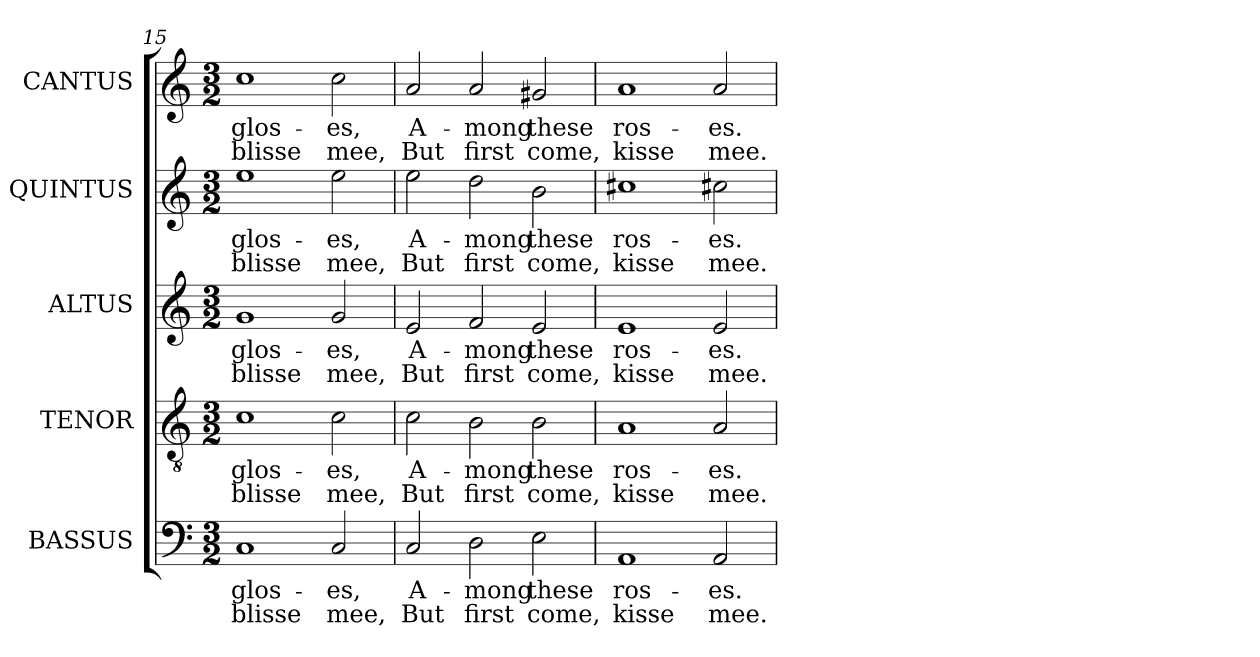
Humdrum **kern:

**kern	**text	**text	**kern	**text	**text	**kern	**text	**text	**kern	**text	**text	**kern	**text	**text
*part5	*part5	*part5	*part4	*part4	*part4	*part3	*part3	*part3	*part2	*part2	*part2	*part1	*part1	*part1
*staff5	*staff5	*staff5	*staff4	*staff4	*staff4	*staff3	*staff3	*staff3	*staff2	*staff2	*staff2	*staff1	*staff1	*staff1
*I"BASSUS	*	*	*I"TENOR	*	*	*I"ALTUS	*	*	*I"QUINTUS	*	*	*I"CANTUS	*	*
*I'B	*	*	*I'T	*	*	*I'A	*	*	*	*	*	*I'S	*	*
*clefF4	*	*	*clefGv2	*	*	*clefG2	*	*	*clefG2	*	*	*clefG2	*	*
*	*	*	*ITrd7c12	*	*	*	*	*	*	*	*	*	*	*
*k[]	*	*	*k[]	*	*	*k[]	*	*	*k[]	*	*	*k[]	*	*
*C:	*	*	*C:	*	*	*C:	*	*	*C:	*	*	*C:	*	*
*M3/2	*	*	*M3/2	*	*	*M3/2	*	*	*M3/2	*	*	*M3/2	*	*
=15	=15	=15	=15	=15	=15	=15	=15	=15	=15	=15	=15	=15	=15	=15
!	!LO:LY:b:color=#000000	!LO:LY:b:color=#000000	!	!	!	!	!	!	!	!	!	!	!	!
!	!	!	!	!LO:LY:b:color=#000000	!LO:LY:b:color=#000000	!	!	!	!	!	!	!	!	!
!	!	!	!	!	!	!	!LO:LY:b:color=#000000	!LO:LY:b:color=#000000	!	!	!	!	!	!
!	!	!	!	!	!	!	!	!	!	!LO:LY:b:color=#000000	!LO:LY:b:color=#000000	!	!	!
!	!	!	!	!	!	!	!	!	!	!	!	!	!LO:LY:b:color=#000000	!LO:LY:b:color=#000000
1Ci	glos-	blisse	1Ci	glos-	blisse	1gi	glos-	blisse	1eei	glos-	blisse	1cci	glos-	blisse
!	!LO:LY:b:color=#000000	!LO:LY:b:color=#000000	!	!	!	!	!	!	!	!	!	!	!	!
!	!	!	!	!LO:LY:b:color=#000000	!LO:LY:b:color=#000000	!	!	!	!	!	!	!	!	!
!	!	!	!	!	!	!	!LO:LY:b:color=#000000	!LO:LY:b:color=#000000	!	!	!	!	!	!
!	!	!	!	!	!	!	!	!	!	!LO:LY:b:color=#000000	!LO:LY:b:color=#000000	!	!	!
!	!	!	!	!	!	!	!	!	!	!	!	!	!LO:LY:b:color=#000000	!LO:LY:b:color=#000000
2Ci/	-es,	mee,	2Ci\	-es,	mee,	2gi/	-es,	mee,	2eei\	-es,	mee,	2cci\	-es,	mee,
=16	=16	=16	=16	=16	=16	=16	=16	=16	=16	=16	=16	=16	=16	=16
!	!LO:LY:b:color=#000000	!LO:LY:b:color=#000000	!	!	!	!	!	!	!	!	!	!	!	!
!	!	!	!	!LO:LY:b:color=#000000	!LO:LY:b:color=#000000	!	!	!	!	!	!	!	!	!
!	!	!	!	!	!	!	!LO:LY:b:color=#000000	!LO:LY:b:color=#000000	!	!	!	!	!	!
!	!	!	!	!	!	!	!	!	!	!LO:LY:b:color=#000000	!LO:LY:b:color=#000000	!	!	!
!	!	!	!	!	!	!	!	!	!	!	!	!	!LO:LY:b:color=#000000	!LO:LY:b:color=#000000
2Ci/	A-	But	2Ci\	A-	But	2ei/	A-	But	2eei\	A-	But	2ai/	A-	But
!	!LO:LY:b:color=#000000	!LO:LY:b:color=#000000	!	!	!	!	!	!	!	!	!	!	!	!
!	!	!	!	!LO:LY:b:color=#000000	!LO:LY:b:color=#000000	!	!	!	!	!	!	!	!	!
!	!	!	!	!	!	!	!LO:LY:b:color=#000000	!LO:LY:b:color=#000000	!	!	!	!	!	!
!	!	!	!	!	!	!	!	!	!	!LO:LY:b:color=#000000	!LO:LY:b:color=#000000	!	!	!
!	!	!	!	!	!	!	!	!	!	!	!	!	!LO:LY:b:color=#000000	!LO:LY:b:color=#000000
2Di\	-mong	first	2BBi\	-mong	first	2fi/	-mong	first	2ddi\	-mong	first	2ai/	-mong	first
!	!LO:LY:b:color=#000000	!LO:LY:b:color=#000000	!	!	!	!	!	!	!	!	!	!	!	!
!	!	!	!	!LO:LY:b:color=#000000	!LO:LY:b:color=#000000	!	!	!	!	!	!	!	!	!
!	!	!	!	!	!	!	!LO:LY:b:color=#000000	!LO:LY:b:color=#000000	!	!	!	!	!	!
!	!	!	!	!	!	!	!	!	!	!LO:LY:b:color=#000000	!LO:LY:b:color=#000000	!	!	!
!	!	!	!	!	!	!	!	!	!	!	!	!	!LO:LY:b:color=#000000	!LO:LY:b:color=#000000
2Ei\	these	come,	2BBi\	these	come,	2ei/	these	come,	2bi\	these	come,	2g#Xi/	these	come,
=17	=17	=17	=17	=17	=17	=17	=17	=17	=17	=17	=17	=17	=17	=17
!	!LO:LY:b:color=#000000	!LO:LY:b:color=#000000	!	!	!	!	!	!	!	!	!	!	!	!
!	!	!	!	!LO:LY:b:color=#000000	!LO:LY:b:color=#000000	!	!	!	!	!	!	!	!	!
!	!	!	!	!	!	!	!LO:LY:b:color=#000000	!LO:LY:b:color=#000000	!	!	!	!	!	!
!	!	!	!	!	!	!	!	!	!	!LO:LY:b:color=#000000	!LO:LY:b:color=#000000	!	!	!
!	!	!	!	!	!	!	!	!	!	!	!	!	!LO:LY:b:color=#000000	!LO:LY:b:color=#000000
1AAi	ros-	kisse	1AAi	ros-	kisse	1ei	ros-	kisse	1cc#Xi	ros-	kisse	1ai	ros-	kisse
!	!LO:LY:b:color=#000000	!LO:LY:b:color=#000000	!	!	!	!	!	!	!	!	!	!	!	!
!	!	!	!	!LO:LY:b:color=#000000	!LO:LY:b:color=#000000	!	!	!	!	!	!	!	!	!
!	!	!	!	!	!	!	!LO:LY:b:color=#000000	!LO:LY:b:color=#000000	!	!	!	!	!	!
!	!	!	!	!	!	!	!	!	!	!LO:LY:b:color=#000000	!LO:LY:b:color=#000000	!	!	!
!	!	!	!	!	!	!	!	!	!	!	!	!	!LO:LY:b:color=#000000	!LO:LY:b:color=#000000
2AAi/	-es.	mee.	2AAi/	-es.	mee.	2ei/	-es.	mee.	2cc#Xi\	-es.	mee.	2ai/	-es.	mee.
=	=	=	=	=	=	=	=	=	=	=	=	=	=	=
*-	*-	*-	*-	*-	*-	*-	*-	*-	*-	*-	*-	*-	*-	*-
